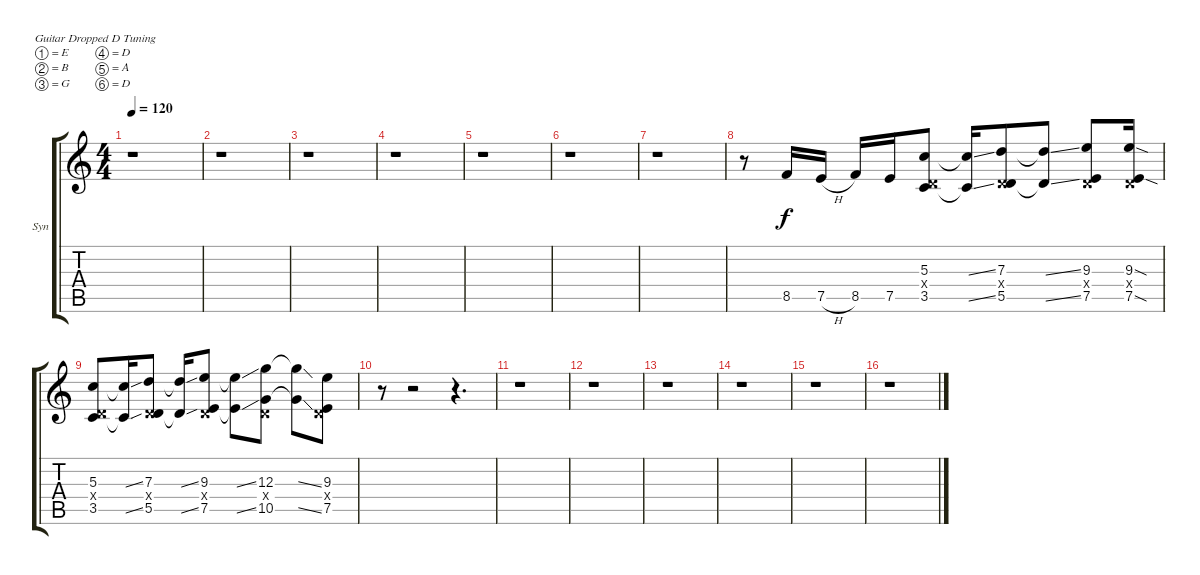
\defaultSystemsLayout 4
\bracketExtendMode groupsimilarinstruments
\firstSystemTrackNameOrientation horizontal
\otherSystemsTrackNameOrientation horizontal
\track ("Synyster Gates" "Syn") {instrument electricguitarclean}
\staff {score tabs}
\tuning (E4 B3 G3 D3 A2 D2)
\ts (4 4)
\tempo 120
\clef g2
\ks c
r.1{dy f} |
r.1 |
r.1 |
r.1 |
r.1 |
r.1 |
r.1 |
r.8 8.5.16 7.5{h}.16 8.5.16 7.5.16 (5.3 0.4{x} 3.5).8 (5.3{ss t} 3.5{ss t}).16 (7.3 0.4{x} 5.5).8 (7.3{ss t} 5.5{ss t}).8 (9.3 0.4{x} 7.5).8 (9.3{sod} 0.4{x} 7.5{sod}).16 |
(5.3 0.4{x} 3.5).8 (5.3{ss t} 3.5{ss t}).16 (7.3 0.4{x} 5.5).8 (7.3{ss t} 5.5{ss t}).16 (9.3 0.4{x} 7.5).8 (9.3{ss t} 7.5{ss t}).8 (12.3 0.4{x} 10.5).8 (12.3{ss t} 10.5{ss t}).8 (9.3 0.4{x} 7.5).8 |
r.8 r.2 r.4{d} |
r.1 |
r.1 |
r.1 |
r.1 |
r.1 |
r.1
